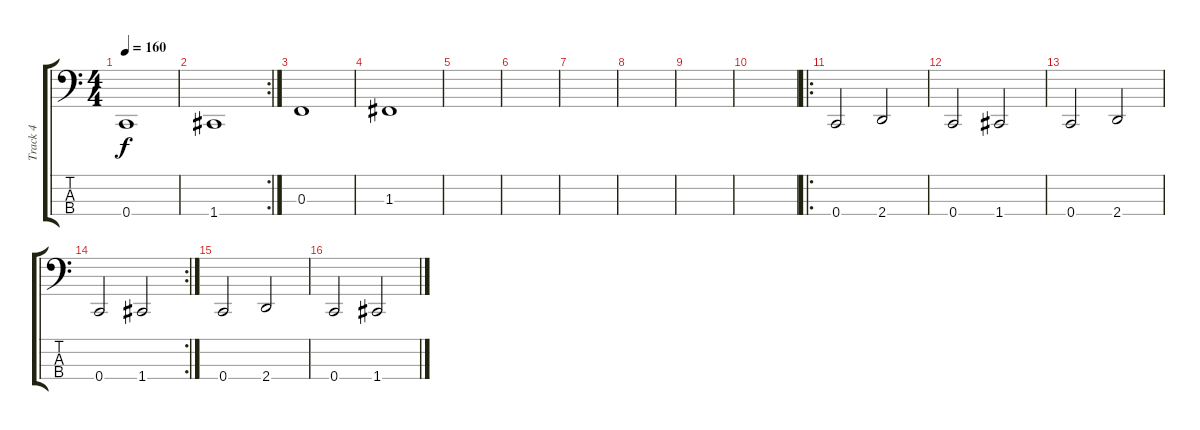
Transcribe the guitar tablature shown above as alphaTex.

\track ("Track 4" "Track 4") {instrument electricbassfinger}
\staff {score tabs}
\tuning (Eb2 Bb1 F1 C1) {hide}
\ts (4 4)
\tempo 160
\clef f4
\ks c
0.4.1{dy f instrument electricbassfinger} |
\rc 2
1.4.1 |
0.3.1 |
1.3.1 |
|
|
|
|
|
|
\ro
0.4.2 2.4.2 |
0.4.2 1.4.2 |
0.4.2 2.4.2 |
\rc 2
0.4.2 1.4.2 |
0.4.2 2.4.2 |
0.4.2 1.4.2
